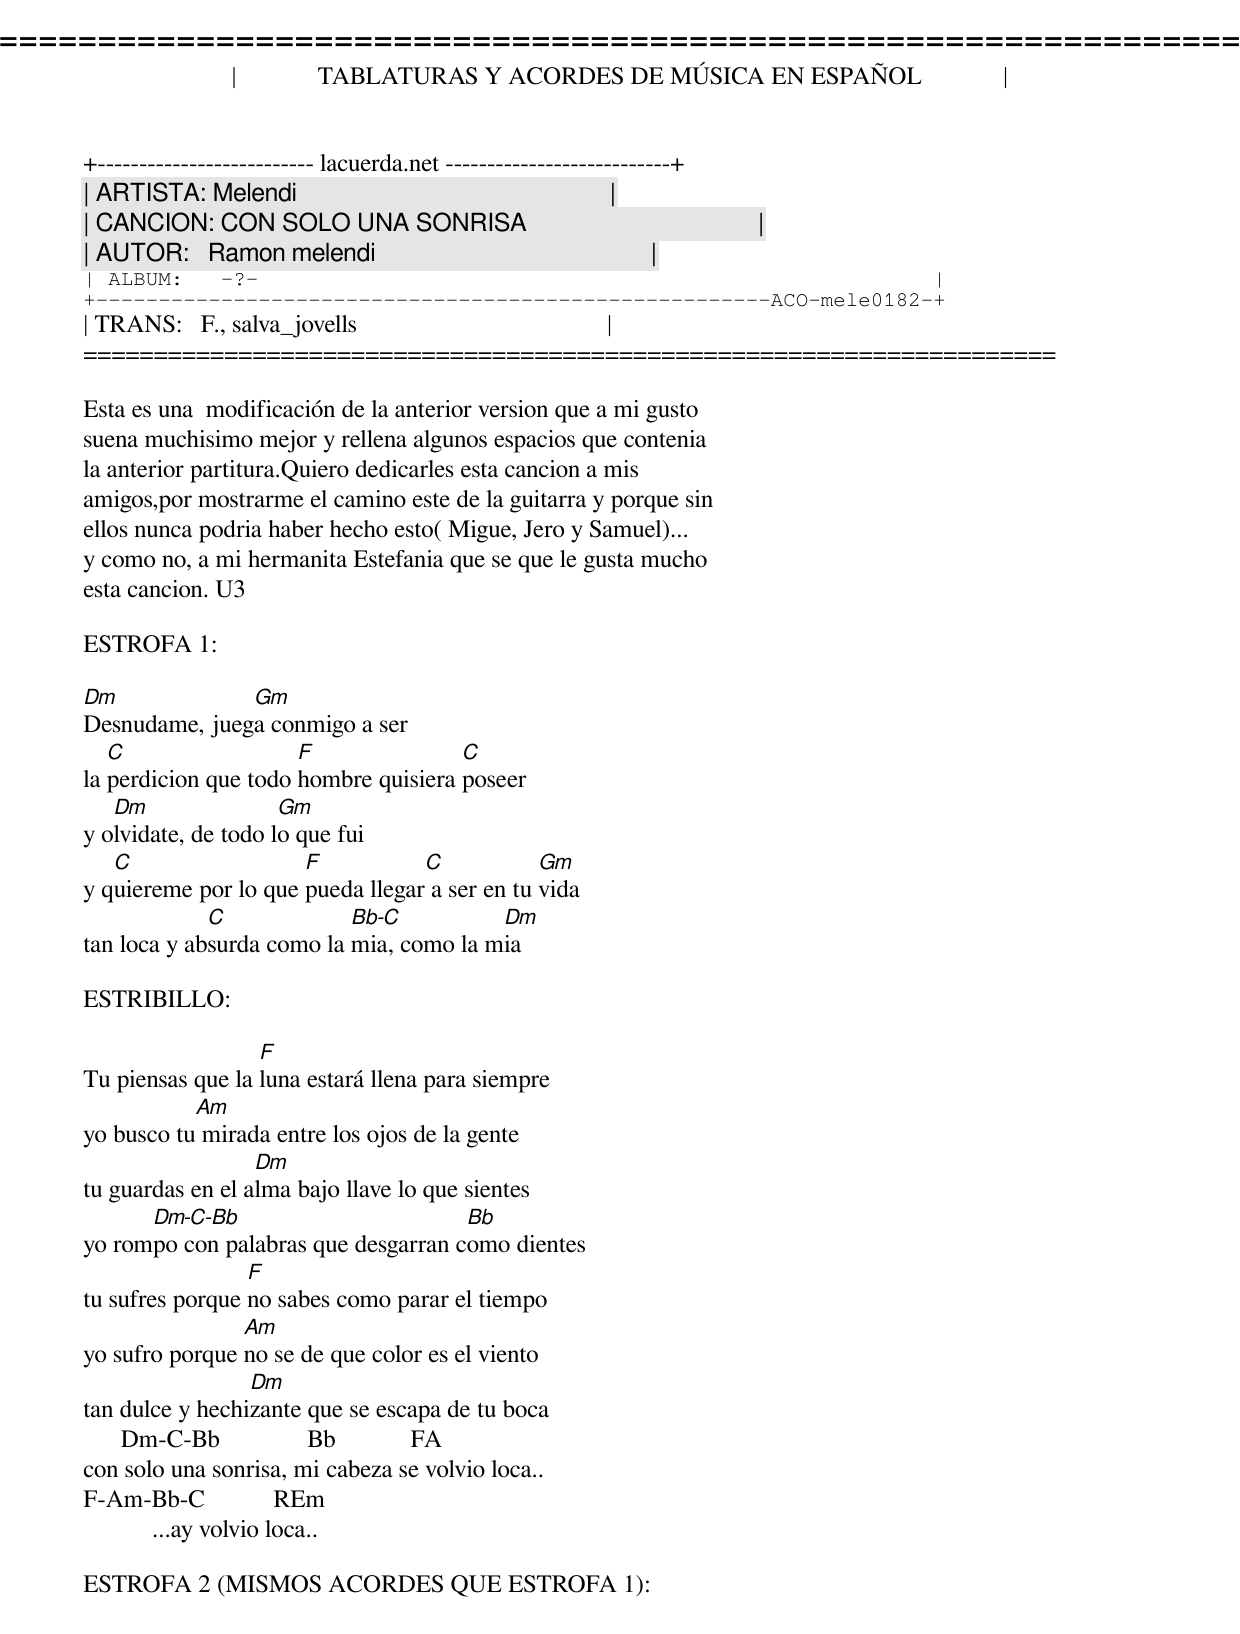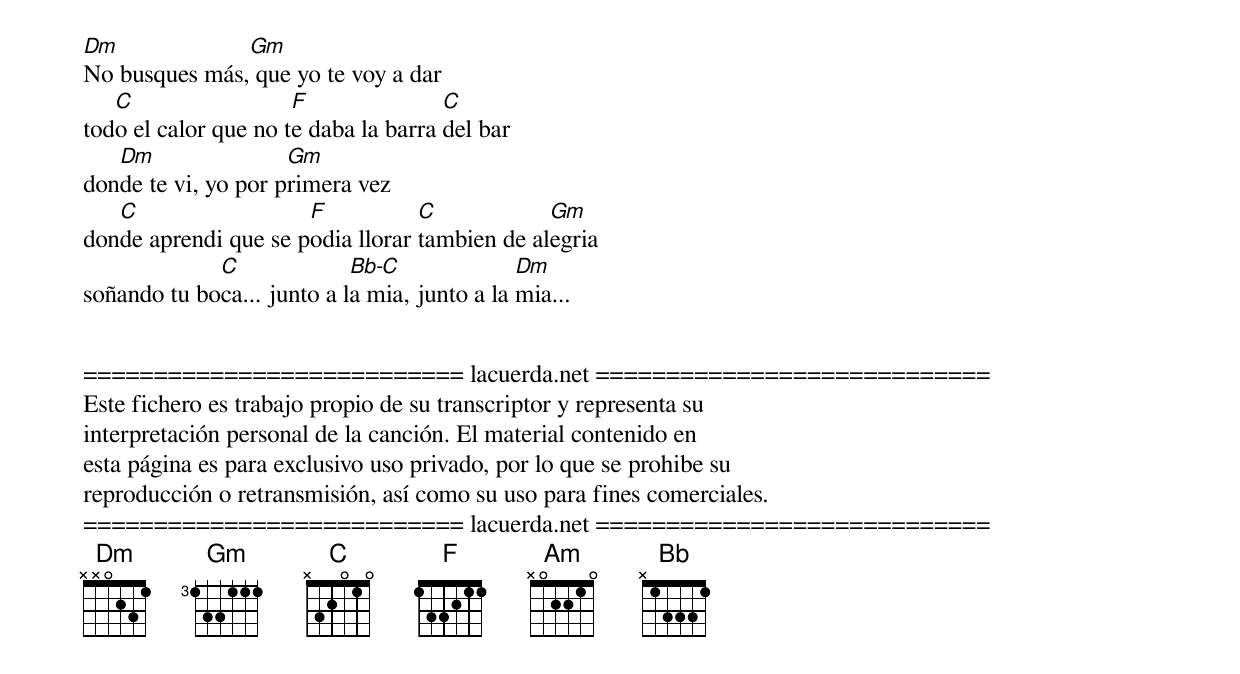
=====================================================================
|             TABLATURAS Y ACORDES DE MÚSICA EN ESPAÑOL             |
+-------------------------- lacuerda.net ---------------------------+
| ARTISTA: Melendi                                                  |
| CANCION: CON SOLO UNA SONRISA                                     |
| AUTOR:   Ramon melendi                                            |
| ALBUM:   -?-                                                      |
+------------------------------------------------------ACO-mele0182-+
| TRANS:   F., salva_jovells                                        |
=====================================================================

Esta es una  modificación de la anterior version que a mi gusto
suena muchisimo mejor y rellena algunos espacios que contenia
la anterior partitura.Quiero dedicarles esta cancion a mis
amigos,por mostrarme el camino este de la guitarra y porque sin
ellos nunca podria haber hecho esto( Migue, Jero y Samuel)...
y como no, a mi hermanita Estefania que se que le gusta mucho
esta cancion. U3

ESTROFA 1:

Dm             Gm
Desnudame, juega conmigo a ser
   C                  F               C
la perdicion que todo hombre quisiera poseer
   Dm                Gm
y olvidate, de todo lo que fui
   C                  F           C            Gm
y quiereme por lo que pueda llegar a ser en tu vida
             C             Bb-C          Dm
tan loca y absurda como la mia, como la mia

ESTRIBILLO:

                  F
Tu piensas que la luna estará llena para siempre
           Am
yo busco tu mirada entre los ojos de la gente
                  Dm
tu guardas en el alma bajo llave lo que sientes
      Dm-C-Bb                        Bb
yo rompo con palabras que desgarran como dientes
                 F
tu sufres porque no sabes como parar el tiempo
                Am
yo sufro porque no se de que color es el viento
                 Dm
tan dulce y hechizante que se escapa de tu boca
      Dm-C-Bb              Bb            FA
con solo una sonrisa, mi cabeza se volvio loca..
F-Am-Bb-C           REm
           ...ay volvio loca..

ESTROFA 2 (MISMOS ACORDES QUE ESTROFA 1):

Dm             Gm
No busques más, que yo te voy a dar
   C                  F               C
todo el calor que no te daba la barra del bar
   Dm                Gm
donde te vi, yo por primera vez
   C                  F           C            Gm
donde aprendi que se podia llorar tambien de alegria
             C              Bb-C              Dm
soñando tu boca... junto a la mia, junto a la mia...


=========================== lacuerda.net ============================
Este fichero es trabajo propio de su transcriptor y representa su
interpretación personal de la canción. El material contenido en
esta página es para exclusivo uso privado, por lo que se prohibe su
reproducción o retransmisión, así como su uso para fines comerciales.
=========================== lacuerda.net ============================
